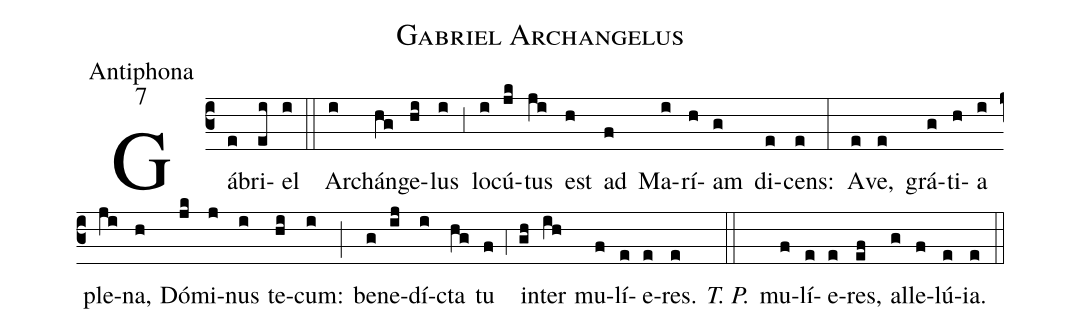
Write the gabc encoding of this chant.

name:Gabriel Archangelus;
office-part:Antiphona;
mode:7;
%%
(c3) Gá(e)bri(ei)el(i) (::)
Arch(i)án(hg)ge(hi)lus(i) (,3) lo(i)cú(jk)tus(ji) est(h) ad(f) Ma(i)rí(h)am(g) di(e)cens:(e) (:)
A(e)ve,(e) grá(g)ti(h)a(i) ple(ji)na,(h) Dó(jk)mi(j)nus(i) te(hi)cum:(i) (;) be(g)ne(ij)dí(i)cta(hg) tu(f) (,4) in(gh)ter(ih) mu(f)lí(e)e(e)res.(e) <i>T. P.</i>(::) mu(f)lí(e)e(e)res,(ef) al(g)le(f)lú(e)ia.(e) (::)
